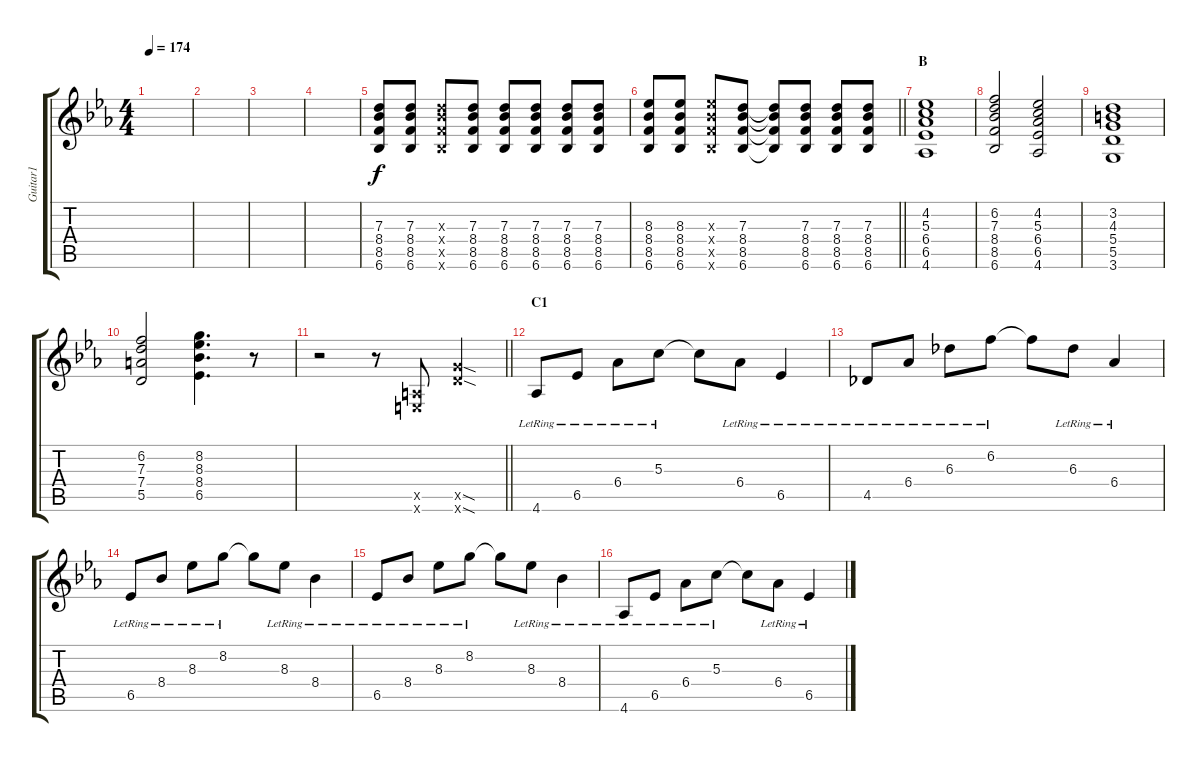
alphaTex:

\track ("Guitar1" "Guitar1") {instrument overdrivenguitar}
\staff {score tabs}
\tuning (E4 B3 G3 D3 A2 E2) {hide}
\ts (4 4)
\tempo 174
\clef g2
\ks eb
|
|
|
|
(7.3 8.4 8.5 6.6).8 (7.3 8.4 8.5 6.6).8 (7.3{x} 8.4{x} 8.5{x} 6.6{x}).8 (7.3 8.4 8.5 6.6).8 (7.3 8.4 8.5 6.6).8 (7.3 8.4 8.5 6.6).8 (7.3 8.4 8.5 6.6).8 (7.3 8.4 8.5 6.6).8 |
\barLineRight lightlight
(8.3 8.4 8.5 6.6).8 (8.3 8.4 8.5 6.6).8 (8.3{x} 8.4{x} 8.5{x} 6.6{x}).8 (7.3 8.4 8.5 6.6).8 (7.3{t} 8.4{t} 8.5{t} 6.6{t}).8 (7.3 8.4 8.5 6.6).8 (7.3 8.4 8.5 6.6).8 (7.3 8.4 8.5 6.6).8 |
\section ("" "B")
(4.2 5.3 6.4 6.5 4.6).1 |
(6.2 7.3 8.4 8.5 6.6).2 (4.2 5.3 6.4 6.5 4.6).2 |
(3.2 4.3 5.4 5.5 3.6).1 |
(6.2 7.3 7.4 5.5).2 (8.2 8.3 8.4 6.5).4{d} r.8 |
\barLineRight lightlight
r.2 r.8 (0.5{x} 0.6{x}).8 (10.5{sod x} 10.6{sod x}).4 |
\section ("" "C1")
4.6{lr}.8 6.5{lr}.8 6.4{lr}.8 5.3{lr}.8 5.3{t}.8 6.4{lr}.8 6.5{lr}.4 |
4.5{lr}.8 6.4{lr}.8 6.3{lr}.8 6.2{lr}.8 6.2{t}.8 6.3{lr}.8 6.4{lr}.4 |
6.5{lr}.8 8.4{lr}.8 8.3{lr}.8 8.2{lr}.8 8.2{t}.8 8.3{lr}.8 8.4{lr}.4 |
6.5{lr}.8 8.4{lr}.8 8.3{lr}.8 8.2{lr}.8 8.2{t}.8 8.3{lr}.8 8.4{lr}.4 |
4.6{lr}.8 6.5{lr}.8 6.4{lr}.8 5.3{lr}.8 5.3{t}.8 6.4{lr}.8 6.5{lr}.4
